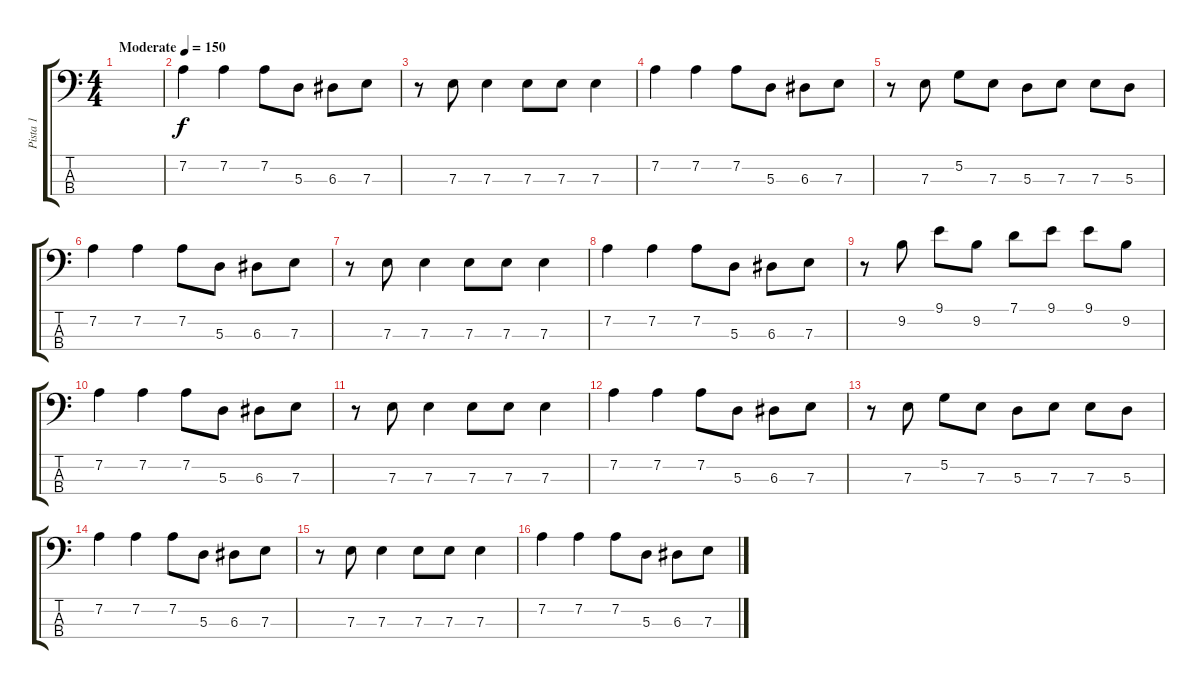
\track ("Pista 1" "Pista 1") {instrument electricbassfinger}
\staff {score tabs}
\tuning (G2 D2 A1 E1) {hide}
\ts (4 4)
\tempo (150 "Moderate")
\clef f4
\ks c
|
7.2.4 7.2.4 7.2.8 5.3.8 6.3.8 7.3.8 |
r.8 7.3.8 7.3.4 7.3.8 7.3.8 7.3.4 |
7.2.4 7.2.4 7.2.8 5.3.8 6.3.8 7.3.8 |
r.8 7.3.8 5.2.8 7.3.8 5.3.8 7.3.8 7.3.8 5.3.8 |
7.2.4 7.2.4 7.2.8 5.3.8 6.3.8 7.3.8 |
r.8 7.3.8 7.3.4 7.3.8 7.3.8 7.3.4 |
7.2.4 7.2.4 7.2.8 5.3.8 6.3.8 7.3.8 |
r.8 9.2.8 9.1.8 9.2.8 7.1.8 9.1.8 9.1.8 9.2.8 |
7.2.4 7.2.4 7.2.8 5.3.8 6.3.8 7.3.8 |
r.8 7.3.8 7.3.4 7.3.8 7.3.8 7.3.4 |
7.2.4 7.2.4 7.2.8 5.3.8 6.3.8 7.3.8 |
r.8 7.3.8 5.2.8 7.3.8 5.3.8 7.3.8 7.3.8 5.3.8 |
7.2.4 7.2.4 7.2.8 5.3.8 6.3.8 7.3.8 |
r.8 7.3.8 7.3.4 7.3.8 7.3.8 7.3.4 |
7.2.4 7.2.4 7.2.8 5.3.8 6.3.8 7.3.8
